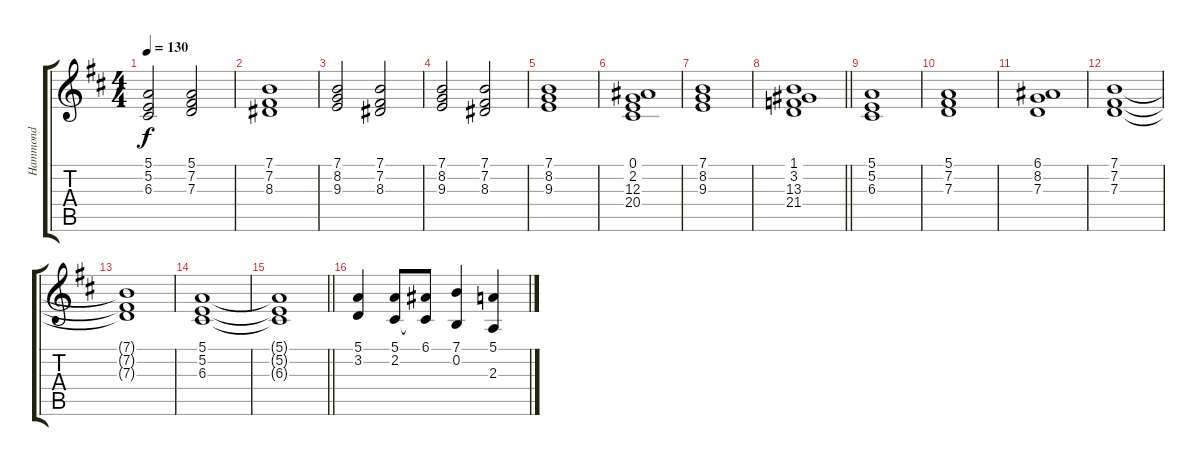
\track ("Hammond" "Hammond") {instrument drawbarorgan}
\staff {score tabs}
\tuning (E4 B3 G3 D3 A2 E2) {hide}
\ts (4 4)
\tempo 130
\clef g2
\ks d
(5.1 5.2 6.3).2{dy f} (5.1 7.2 7.3).2 |
(7.1 7.2 8.3).1 |
(7.1 8.2 9.3).2 (7.1 7.2 8.3).2 |
(7.1 8.2 9.3).2 (7.1 7.2 8.3).2 |
(7.1 8.2 9.3).1 |
(0.1 2.2 12.3 20.4).1 |
(7.1 8.2 9.3).1 |
\barLineRight lightlight
(1.1 3.2 13.3 21.4).1 |
(5.1 5.2 6.3).1 |
(5.1 7.2 7.3).1 |
(6.1 8.2 7.3).1 |
(7.1 7.2 7.3).1 |
(7.1{t} 7.2{t} 7.3{t}).1 |
(5.1 5.2 6.3).1 |
\barLineRight lightlight
(5.1{t} 5.2{t} 6.3{t}).1 |
(5.1 3.2).4 (5.1 2.2).8 (6.1 2.2{t}).8 (7.1 0.2).4 (5.1 2.3).4
